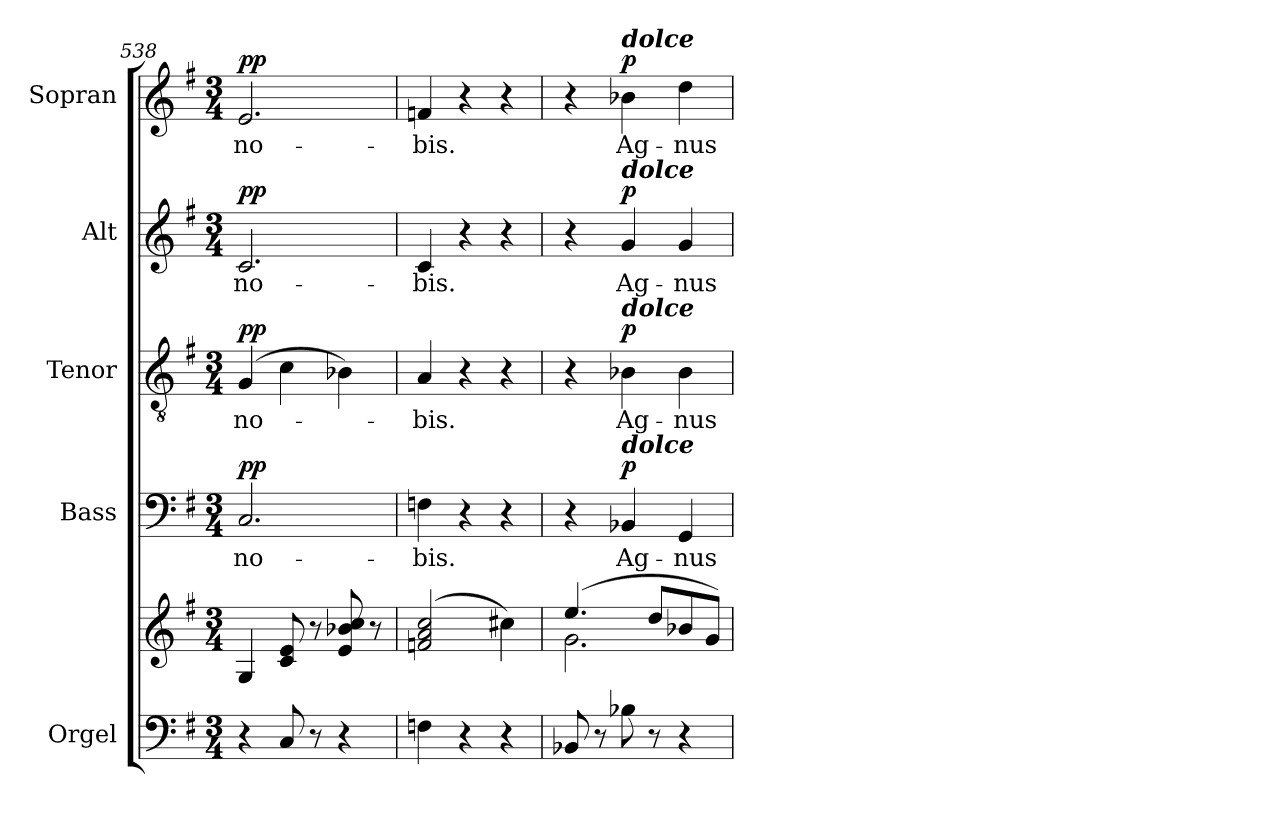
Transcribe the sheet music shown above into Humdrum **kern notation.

**kern	**kern	**kern	**text	**dynam	**kern	**text	**dynam	**kern	**text	**dynam	**kern	**text	**dynam
*part5	*part5	*part4	*part4	*part4	*part3	*part3	*part3	*part2	*part2	*part2	*part1	*part1	*part1
*staff6	*staff5	*staff4	*staff4	*staff4	*staff3	*staff3	*staff3	*staff2	*staff2	*staff2	*staff1	*staff1	*staff1
*I"Orgel	*	*I"Bass	*	*	*I"Tenor	*	*	*I"Alt	*	*	*I"Sopran	*	*
*I'Org.	*	*I'B.	*	*	*I'T.	*	*	*I'A.	*	*	*I'S.	*	*
*clefF4	*clefG2	*clefF4	*	*	*clefGv2	*	*	*clefG2	*	*	*clefG2	*	*
*k[f#]	*k[f#]	*k[f#]	*	*	*k[f#]	*	*	*k[f#]	*	*	*k[f#]	*	*
*G:	*G:	*G:	*	*	*G:	*	*	*G:	*	*	*G:	*	*
*M3/4	*M3/4	*M3/4	*	*	*M3/4	*	*	*M3/4	*	*	*M3/4	*	*
=538	=538	=538	=538	=538	=538	=538	=538	=538	=538	=538	=538	=538	=538
!	!	!	!LO:LY:b	!LO:DY:a	!	!LO:LY:b	!LO:DY:a	!	!LO:LY:b	!LO:DY:a	!	!LO:LY:b	!LO:DY:a
4r	4G/	2.C/	no-	pp	(4G/	no-	pp	2.c/	no-	pp	2.e/	no-	pp
8C/	8c/ 8e/	.	.	.	4c\	.	.	.	.	.	.	.	.
8r	8r	.	.	.	.	.	.	.	.	.	.	.	.
4r	8e/ 8b-X/ 8cc/	.	.	.	4B-X\)	.	.	.	.	.	.	.	.
.	8r	.	.	.	.	.	.	.	.	.	.	.	.
=539	=539	=539	=539	=539	=539	=539	=539	=539	=539	=539	=539	=539	=539
!	!	!	!LO:LY:b	!	!	!LO:LY:b	!	!	!LO:LY:b	!	!	!LO:LY:b	!
4Fn\	(2fn/ 2a/ 2cc/	4Fn\	-bis.	.	4A/	-bis.	.	4c/	-bis.	.	4fn/	-bis.	.
4r	.	4r	.	.	4r	.	.	4r	.	.	4r	.	.
4r	4cc#X\)	4r	.	.	4r	.	.	4r	.	.	4r	.	.
=540	=540	=540	=540	=540	=540	=540	=540	=540	=540	=540	=540	=540	=540
*	*^	*	*	*	*	*	*	*	*	*	*	*	*
8BB-X/	(4.ee/	2.g\	4r	.	.	4r	.	.	4r	.	.	4r	.	.
8r	.	.	.	.	.	.	.	.	.	.	.	.	.	.
!	!	!	!	!	!	!	!	!	!	!	!	!LO:TX:a:Bi:t=dolce	!	!
!	!	!	!	!	!	!	!	!	!LO:TX:a:Bi:t=dolce	!	!	!	!	!
!	!	!	!	!	!	!LO:TX:a:Bi:t=dolce	!	!	!	!	!	!	!	!
!	!	!	!LO:TX:a:Bi:t=dolce	!	!	!	!	!	!	!	!	!	!	!
!	!	!	!	!LO:LY:b	!LO:DY:a	!	!LO:LY:b	!LO:DY:a	!	!LO:LY:b	!LO:DY:a	!	!LO:LY:b	!LO:DY:a
8B-X\	.	.	4BB-X/	Ag-	p	4B-X\	Ag-	p	4g/	Ag-	p	4b-X\	Ag-	p
8r	8dd/L	.	.	.	.	.	.	.	.	.	.	.	.	.
!	!	!	!	!LO:LY:b	!	!	!LO:LY:b	!	!	!LO:LY:b	!	!	!LO:LY:b	!
4r	8b-X/	.	4GG/	-nus	.	4B-\	-nus	.	4g/	-nus	.	4dd\	-nus	.
.	8g/J)	.	.	.	.	.	.	.	.	.	.	.	.	.
*	*v	*v	*	*	*	*	*	*	*	*	*	*	*	*
=	=	=	=	=	=	=	=	=	=	=	=	=	=
*-	*-	*-	*-	*-	*-	*-	*-	*-	*-	*-	*-	*-	*-
